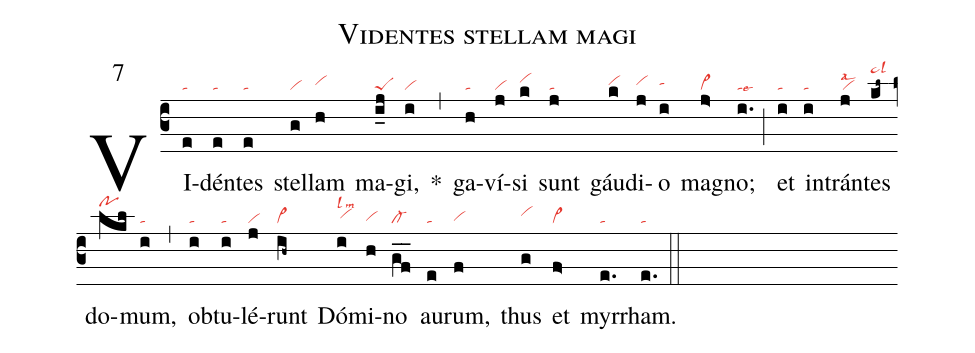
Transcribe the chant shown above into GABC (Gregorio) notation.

name: Videntes stellam magi;
mode: 7;
nabc-lines: 1;
%%
(c3)
VI(e|ta)dén(e|ta)tes(e|ta) stel(g|vi)lam(h|vihh) ma(i_j|peS)gi,(i|vi) *(,)
ga(h|ta)ví(j|vi)si(k|vihi) sunt(j|ta) gáu(k|vihh)di(j|vihh)o(i|tahh) ma(j>|vi>)gno;(i.|talse6) (;)
et(i|ta) in(i|ta)trán(j|vilsal2)tes(kl~|ta>hmlsl3) do(lkl|pohm)mum,(i|ta) (,)
ob(i|ta)tu(i|ta)lé(j|vi)runt(ih~|vi>) Dó(i|vihhlsl2lsm2)mi(h|vihg)no(gf__|cl-) au(e|ta)rum,(f|vihg) thus(g|vihi) et(f>|vi>) myr(e.|ta)rham.(e.|ta) (::)
